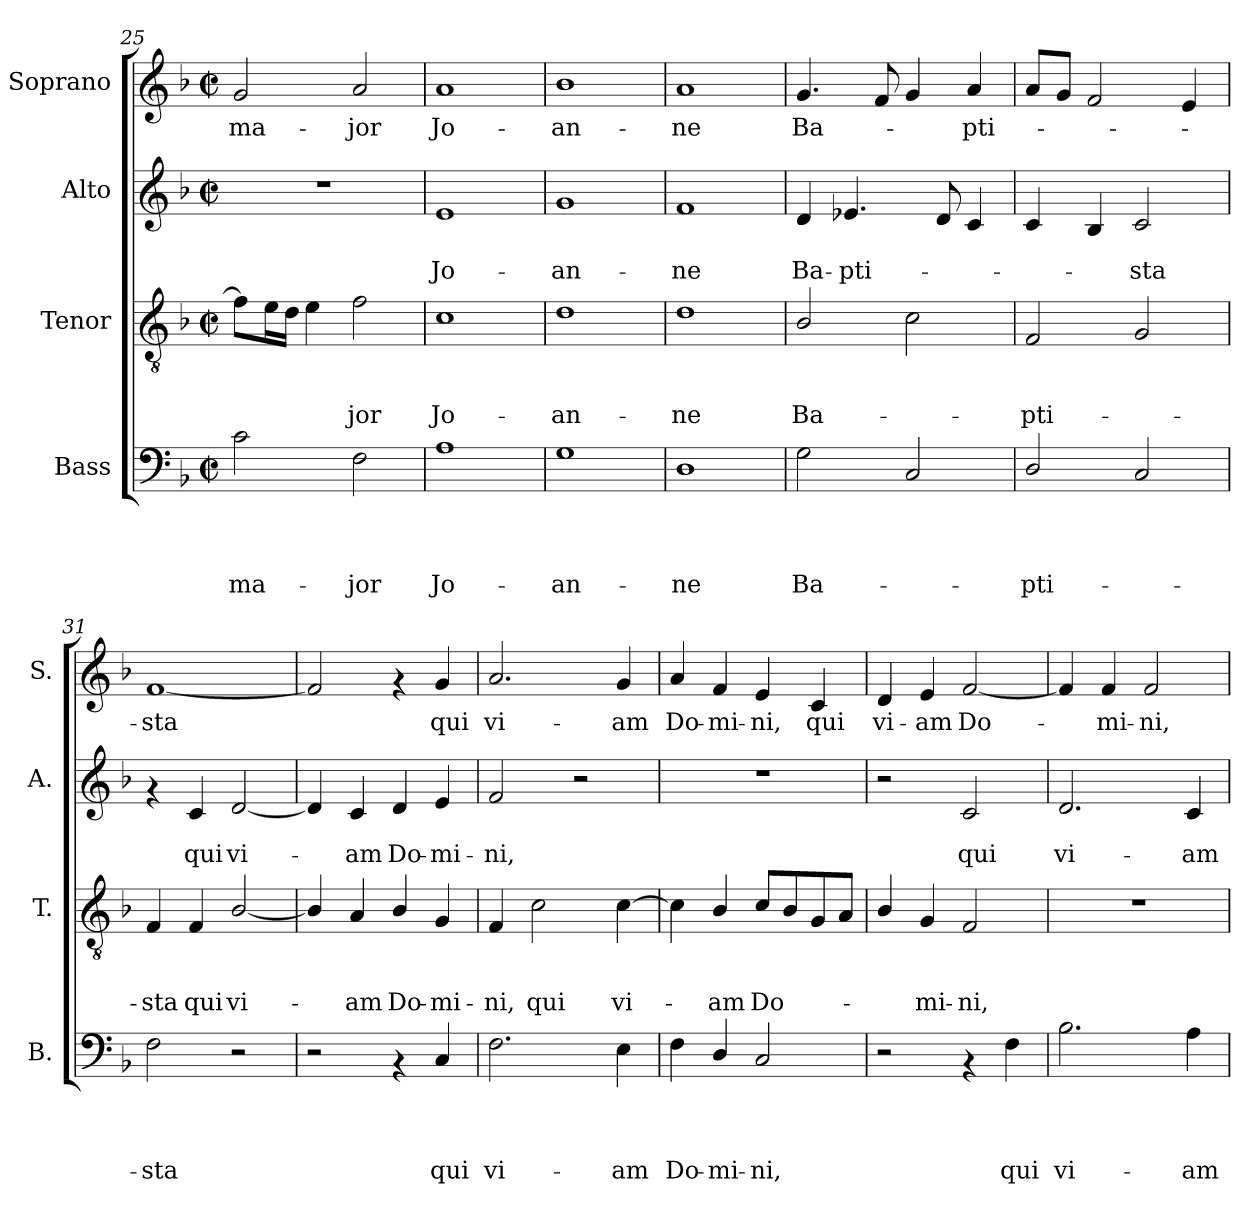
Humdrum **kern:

**kern	**text	**text	**text	**text	**kern	**text	**text	**text	**kern	**text	**text	**kern	**text
*part4	*part4	*part4	*part4	*part4	*part3	*part3	*part3	*part3	*part2	*part2	*part2	*part1	*part1
*staff4	*staff4	*staff4	*staff4	*staff4	*staff3	*staff3	*staff3	*staff3	*staff2	*staff2	*staff2	*staff1	*staff1
*I"Bass	*	*	*	*	*I"Tenor	*	*	*	*I"Alto	*	*	*I"Soprano	*
*I'B.	*	*	*	*	*I'T.	*	*	*	*I'A.	*	*	*I'S.	*
*clefF4	*	*	*	*	*clefGv2	*	*	*	*clefG2	*	*	*clefG2	*
*k[b-]	*	*	*	*	*k[b-]	*	*	*	*k[b-]	*	*	*k[b-]	*
*F:	*	*	*	*	*F:	*	*	*	*F:	*	*	*F:	*
*M2/2	*	*	*	*	*M2/2	*	*	*	*M2/2	*	*	*M2/2	*
*met(c|)	*	*	*	*	*met(c|)	*	*	*	*met(c|)	*	*	*met(c|)	*
=25	=25	=25	=25	=25	=25	=25	=25	=25	=25	=25	=25	=25	=25
!	!	!	!	!LO:LY:b	!	!	!	!	!	!	!	!	!LO:LY:b
2c\	.	.	.	ma-	8f\L]	.	.	.	1r	.	.	2g/	ma-
.	.	.	.	.	16e\L	.	.	.	.	.	.	.	.
.	.	.	.	.	16d\JJ	.	.	.	.	.	.	.	.
.	.	.	.	.	4e\	.	.	.	.	.	.	.	.
!	!	!	!	!LO:LY:b	!	!	!	!LO:LY:b	!	!	!	!	!LO:LY:b
2F\	.	.	.	-jor	2f\	.	.	-jor	.	.	.	2a/	-jor
=26	=26	=26	=26	=26	=26	=26	=26	=26	=26	=26	=26	=26	=26
!	!	!	!	!LO:LY:b	!	!	!	!LO:LY:b	!	!	!LO:LY:b	!	!LO:LY:b
1A	.	.	.	Jo-	1c	.	.	Jo-	1e	.	Jo-	1a	Jo-
=27	=27	=27	=27	=27	=27	=27	=27	=27	=27	=27	=27	=27	=27
!	!	!	!	!LO:LY:b	!	!	!	!LO:LY:b	!	!	!LO:LY:b	!	!LO:LY:b
1G	.	.	.	-an-	1d	.	.	-an-	1g	.	-an-	1b-	-an-
=28	=28	=28	=28	=28	=28	=28	=28	=28	=28	=28	=28	=28	=28
!	!	!	!	!LO:LY:b	!	!	!	!LO:LY:b	!	!	!LO:LY:b	!	!LO:LY:b
1D	.	.	.	-ne	1d	.	.	-ne	1f	.	-ne	1a	-ne
=29	=29	=29	=29	=29	=29	=29	=29	=29	=29	=29	=29	=29	=29
!	!	!	!	!LO:LY:b	!	!	!	!LO:LY:b	!	!	!LO:LY:b	!	!LO:LY:b
2G\	.	.	.	Ba-	2B-/	.	.	Ba-	4d/	.	Ba-	4.g/	Ba-
!	!	!	!	!	!	!	!	!	!	!	!LO:LY:b	!	!
.	.	.	.	.	.	.	.	.	4.e-X/	.	-pti-	.	.
.	.	.	.	.	.	.	.	.	.	.	.	8f/	.
2C/	.	.	.	.	2c\	.	.	.	.	.	.	4g/	.
.	.	.	.	.	.	.	.	.	8d/	.	.	.	.
!	!	!	!	!	!	!	!	!	!	!	!	!	!LO:LY:b
.	.	.	.	.	.	.	.	.	4c/	.	.	4a/	-pti-
!!LO:PB:g=z
=30	=30	=30	=30	=30	=30	=30	=30	=30	=30	=30	=30	=30	=30
!	!	!	!	!LO:LY:b	!	!	!	!LO:LY:b	!	!	!	!	!
2D/	.	.	.	-pti-	2F/	.	.	-pti-	4c/	.	.	8a/L	.
.	.	.	.	.	.	.	.	.	.	.	.	8g/J	.
.	.	.	.	.	.	.	.	.	4B-/	.	.	2f/	.
!	!	!	!	!	!	!	!	!	!	!	!LO:LY:b	!	!
2C/	.	.	.	.	2G/	.	.	.	2c/	.	-sta	.	.
.	.	.	.	.	.	.	.	.	.	.	.	4e/	.
=31	=31	=31	=31	=31	=31	=31	=31	=31	=31	=31	=31	=31	=31
!	!	!	!	!LO:LY:b	!	!	!	!LO:LY:b	!	!	!	!	!LO:LY:b
2F\	.	.	.	-sta	4F/	.	.	-sta	4rf	.	.	[<1f	-sta
!	!	!	!	!	!	!	!	!LO:LY:b	!	!	!LO:LY:b	!	!
.	.	.	.	.	4F/	.	.	qui	4c/	.	qui	.	.
!	!	!	!	!	!	!	!	!LO:LY:b	!	!	!LO:LY:b	!	!
2r	.	.	.	.	[<2B-/	.	.	vi-	[<2d/	.	vi-	.	.
=32	=32	=32	=32	=32	=32	=32	=32	=32	=32	=32	=32	=32	=32
2r	.	.	.	.	4B-/]	.	.	.	4d/]	.	.	2f/]	.
!	!	!	!	!	!	!	!	!LO:LY:b	!	!	!LO:LY:b	!	!
.	.	.	.	.	4A/	.	.	-am	4c/	.	-am	.	.
!	!	!	!	!	!	!	!	!LO:LY:b	!	!	!LO:LY:b	!	!
4rAA	.	.	.	.	4B-/	.	.	Do-	4d/	.	Do-	4rf	.
!	!	!	!	!LO:LY:b	!	!	!	!LO:LY:b	!	!	!LO:LY:b	!	!LO:LY:b
4C/	.	.	.	qui	4G/	.	.	-mi-	4e/	.	-mi-	4g/	qui
=33	=33	=33	=33	=33	=33	=33	=33	=33	=33	=33	=33	=33	=33
!	!	!	!	!LO:LY:b	!	!	!	!LO:LY:b	!	!	!LO:LY:b	!	!LO:LY:b
2.F\	.	.	.	vi-	4F/	.	.	-ni,	2f/	.	-ni,	2.a/	vi-
!	!	!	!	!	!	!	!	!LO:LY:b	!	!	!	!	!
.	.	.	.	.	2c\	.	.	qui	.	.	.	.	.
.	.	.	.	.	.	.	.	.	2r	.	.	.	.
!	!	!	!	!LO:LY:b	!	!	!	!LO:LY:b	!	!	!	!	!LO:LY:b
4E\	.	.	.	-am	[>4c\	.	.	vi-	.	.	.	4g/	-am
=34	=34	=34	=34	=34	=34	=34	=34	=34	=34	=34	=34	=34	=34
!	!	!	!	!LO:LY:b	!	!	!	!	!	!	!	!	!LO:LY:b
4F\	.	.	.	Do-	4c\]	.	.	.	1r	.	.	4a/	Do-
!	!	!	!	!LO:LY:b	!	!	!	!LO:LY:b	!	!	!	!	!LO:LY:b
4D/	.	.	.	-mi-	4B-/	.	.	-am	.	.	.	4f/	-mi-
!	!	!	!	!LO:LY:b	!	!	!	!LO:LY:b	!	!	!	!	!LO:LY:b
2C/	.	.	.	-ni,	8c/L	.	.	Do-	.	.	.	4e/	-ni,
.	.	.	.	.	8B-/	.	.	.	.	.	.	.	.
!	!	!	!	!	!	!	!	!	!	!	!	!	!LO:LY:b
.	.	.	.	.	8G/	.	.	.	.	.	.	4c/	qui
.	.	.	.	.	8A/J	.	.	.	.	.	.	.	.
!!LO:LB:g=z
=35	=35	=35	=35	=35	=35	=35	=35	=35	=35	=35	=35	=35	=35
!	!	!	!	!	!	!	!	!	!	!	!	!	!LO:LY:b
2r	.	.	.	.	4B-/	.	.	.	2r	.	.	4d/	vi-
!	!	!	!	!	!	!	!	!LO:LY:b	!	!	!	!	!LO:LY:b
.	.	.	.	.	4G/	.	.	-mi-	.	.	.	4e/	-am
!	!	!	!	!	!	!	!	!LO:LY:b	!	!	!LO:LY:b	!	!LO:LY:b
4rAA	.	.	.	.	2F/	.	.	-ni,	2c/	.	qui	[<2f/	Do-
!	!	!	!	!LO:LY:b	!	!	!	!	!	!	!	!	!
4F\	.	.	.	qui	.	.	.	.	.	.	.	.	.
=36	=36	=36	=36	=36	=36	=36	=36	=36	=36	=36	=36	=36	=36
!	!	!	!	!LO:LY:b	!	!	!	!	!	!	!LO:LY:b	!	!
2.B-\	.	.	.	vi-	1r	.	.	.	2.d/	.	vi-	4f/]	.
!	!	!	!	!	!	!	!	!	!	!	!	!	!LO:LY:b
.	.	.	.	.	.	.	.	.	.	.	.	4f/	-mi-
!	!	!	!	!	!	!	!	!	!	!	!	!	!LO:LY:b
.	.	.	.	.	.	.	.	.	.	.	.	2f/	-ni,
!	!	!	!	!LO:LY:b	!	!	!	!	!	!	!LO:LY:b	!	!
4A\	.	.	.	-am	.	.	.	.	4c/	.	-am	.	.
=	=	=	=	=	=	=	=	=	=	=	=	=	=
*-	*-	*-	*-	*-	*-	*-	*-	*-	*-	*-	*-	*-	*-
